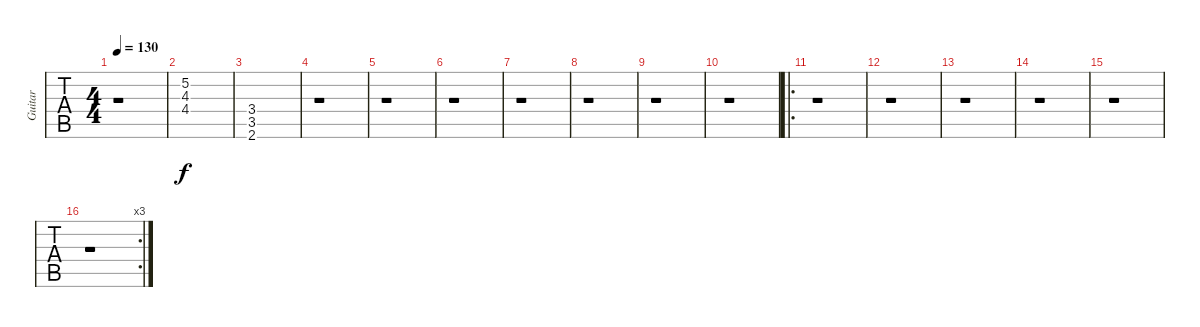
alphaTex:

\track ("Guitar" "Guitar") {instrument overdrivenguitar}
\staff {tabs}
\tuning (D4 A3 F3 C3 G2 C2) {hide}
\ts (4 4)
\tempo 130
\clef g2
\ks c
r.1{dy f} |
(5.2 4.3 4.4).1 |
(3.4 3.5 2.6).1 |
r.1 |
r.1 |
r.1 |
r.1 |
r.1 |
r.1 |
r.1 |
\ro
r.1 |
r.1 |
r.1 |
r.1 |
r.1 |
\rc 3
r.1
